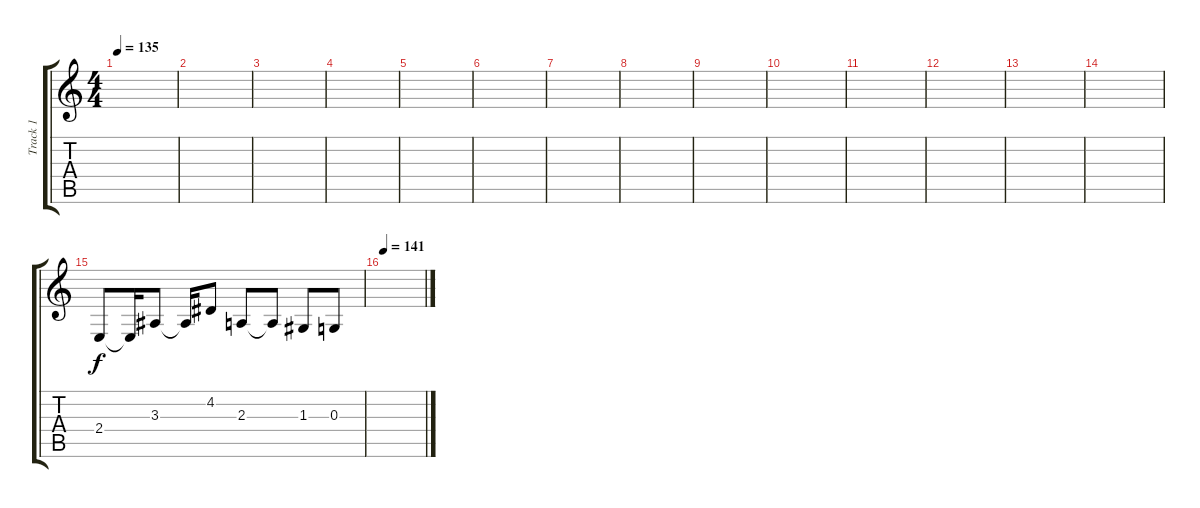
\track ("Track 1" "Track 1") {instrument brightacousticpiano}
\staff {score tabs}
\tuning (E4 B3 G3 D3 A2 E2) {hide}
\ts (4 4)
\tempo 135
\clef g2
\ks c
|
|
|
|
|
|
|
|
|
|
|
|
|
|
2.4.8 2.4{t}.16 3.3.8 3.3{t}.16 4.2.8 2.3.8 2.3{t}.8 1.3.8 0.3.8 |
\tempo 141
